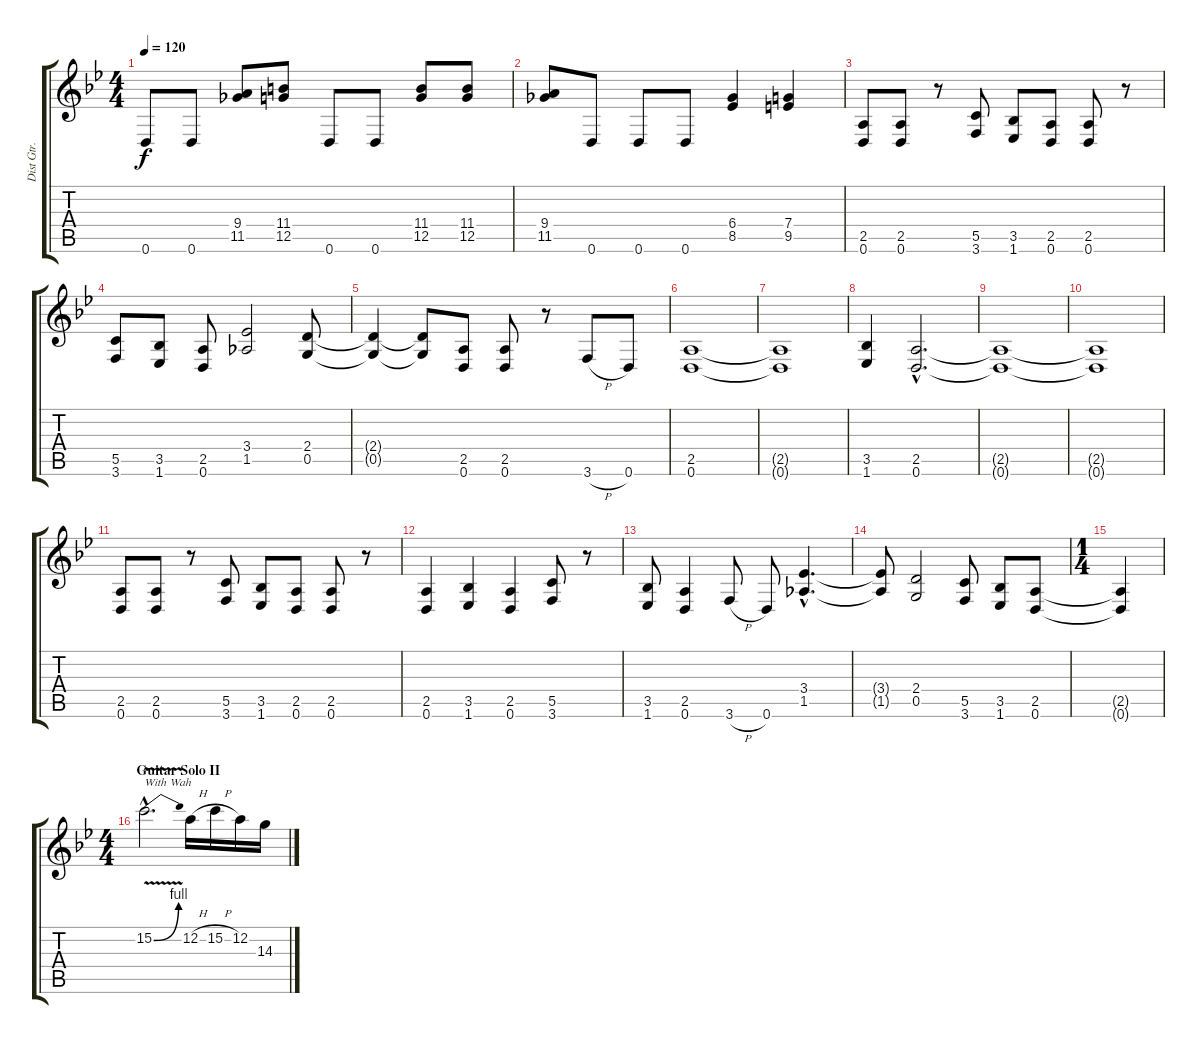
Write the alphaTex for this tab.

\track ("Dist Gtr. 2 (Lead)" "Dist Gtr. ") {instrument distortionguitar}
\staff {score tabs}
\tuning (D4 A3 F3 C3 G2 D2) {hide}
\ts (4 4)
\tempo 120
\clef g2
\ks bb
0.6.8{dy f} 0.6.8 (9.4 11.5).8 (11.4 12.5).8 0.6.8 0.6.8 (11.4 12.5).8 (11.4 12.5).8 |
(9.4 11.5).8 0.6.8 0.6.8 0.6.8 (6.4 8.5).4 (7.4 9.5).4 |
(2.5 0.6).8 (2.5 0.6).8 r.8 (5.5 3.6).8 (3.5 1.6).8 (2.5 0.6).8 (2.5 0.6).8 r.8 |
(5.5 3.6).8 (3.5 1.6).8 (2.5 0.6).8 (3.4 1.5).2 (2.4 0.5).8 |
(2.4{t} 0.5{t}).4 (2.4{t} 0.5{t}).8 (2.5 0.6).8 (2.5 0.6).8 r.8 3.6{h}.8 0.6.8 |
(2.5 0.6).1 |
(2.5{t} 0.6{t}).1 |
(3.5 1.6).4 (2.5{hac} 0.6{hac}).2{d} |
(2.5{t} 0.6{t}).1 |
(2.5{t} 0.6{t}).1 |
(2.5 0.6).8 (2.5 0.6).8 r.8 (5.5 3.6).8 (3.5 1.6).8 (2.5 0.6).8 (2.5 0.6).8 r.8 |
(2.5 0.6).4 (3.5 1.6).4 (2.5 0.6).4 (5.5 3.6).8 r.8 |
(3.5 1.6).8 (2.5 0.6).4 3.6{h}.8 0.6.8 (3.4{hac} 1.5{hac}).4{d} |
(3.4{t} 1.5{t}).8 (2.4 0.5).2 (5.5 3.6).8 (3.5 1.6).8 (2.5 0.6).8 |
\ts (1 4)
(2.5{t} 0.6{t}).4 |
\ts (4 4)
\section ("" "Guitar Solo II")
15.2{be (bend 0 0 60 4) v hac}.2{d txt "With Wah" volume 16} 12.2{h}.16 15.2{h}.16 12.2.16 14.3{h}.16
